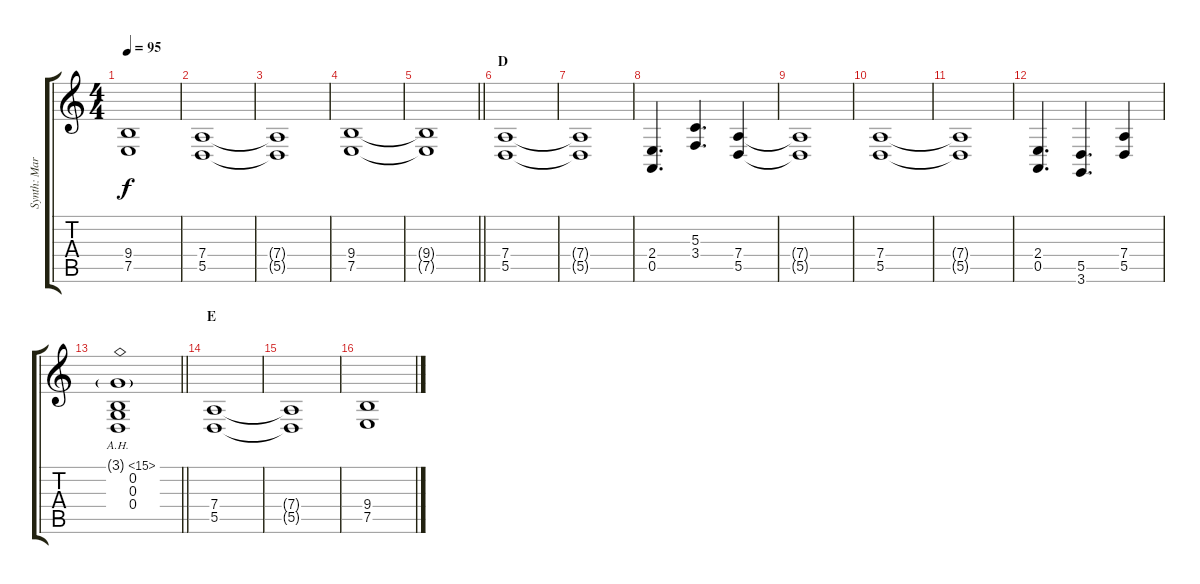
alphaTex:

\track ("Synth: Marty" "Synth: Mar") {instrument synthstrings1}
\staff {score tabs}
\tuning (E4 B3 G3 D3 A2 E2) {hide}
\ts (4 4)
\tempo 95
\clef g2
\ks c
(9.4{t} 7.5{t}).1{dy f} |
(7.4 5.5).1 |
(7.4{t} 5.5{t}).1 |
(9.4 7.5).1 |
\barLineRight lightlight
(9.4{t} 7.5{t}).1 |
\section ("" "D")
(7.4 5.5).1 |
(7.4{t} 5.5{t}).1 |
(2.4 0.5).4{d} (5.3 3.4).4{d} (7.4 5.5).4 |
(7.4{t} 5.5{t}).1 |
(7.4 5.5).1 |
(7.4{t} 5.5{t}).1 |
(2.4 0.5).4{d} (5.5 3.6).4{d} (7.4 5.5).4 |
\barLineRight lightlight
(3.1{ah 12 g} 0.2 0.3 0.4).1 |
\section ("" "E")
(7.4 5.5).1 |
(7.4{t} 5.5{t}).1 |
(9.4 7.5).1
